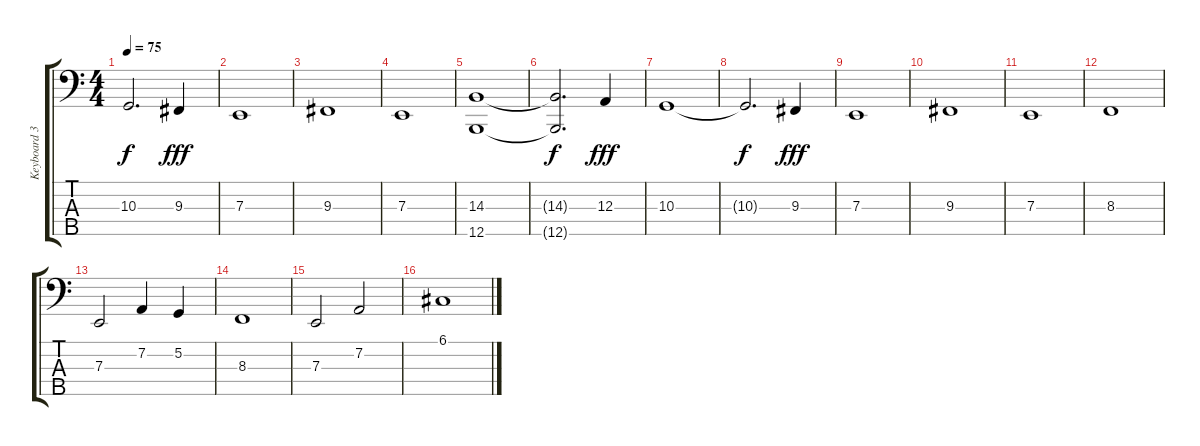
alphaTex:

\track ("Keyboard 3" "Keyboard 3") {instrument stringensemble1}
\staff {score tabs}
\tuning (G2 D2 A1 E1 B0) {hide}
\ts (4 4)
\tempo 75
\clef f4
\ks c
10.3{t}.2{d dy f} 9.3.4{dy fff} |
7.3.1 |
9.3.1 |
7.3.1 |
(14.3 12.5).1 |
(14.3{t} 12.5{t}).2{d dy f} 12.3.4{dy fff} |
10.3.1 |
10.3{t}.2{d dy f} 9.3.4{dy fff} |
7.3.1 |
9.3.1 |
7.3.1 |
8.3.1 |
7.3.2 7.2.4 5.2.4 |
8.3.1 |
7.3.2 7.2.2 |
6.1.1
